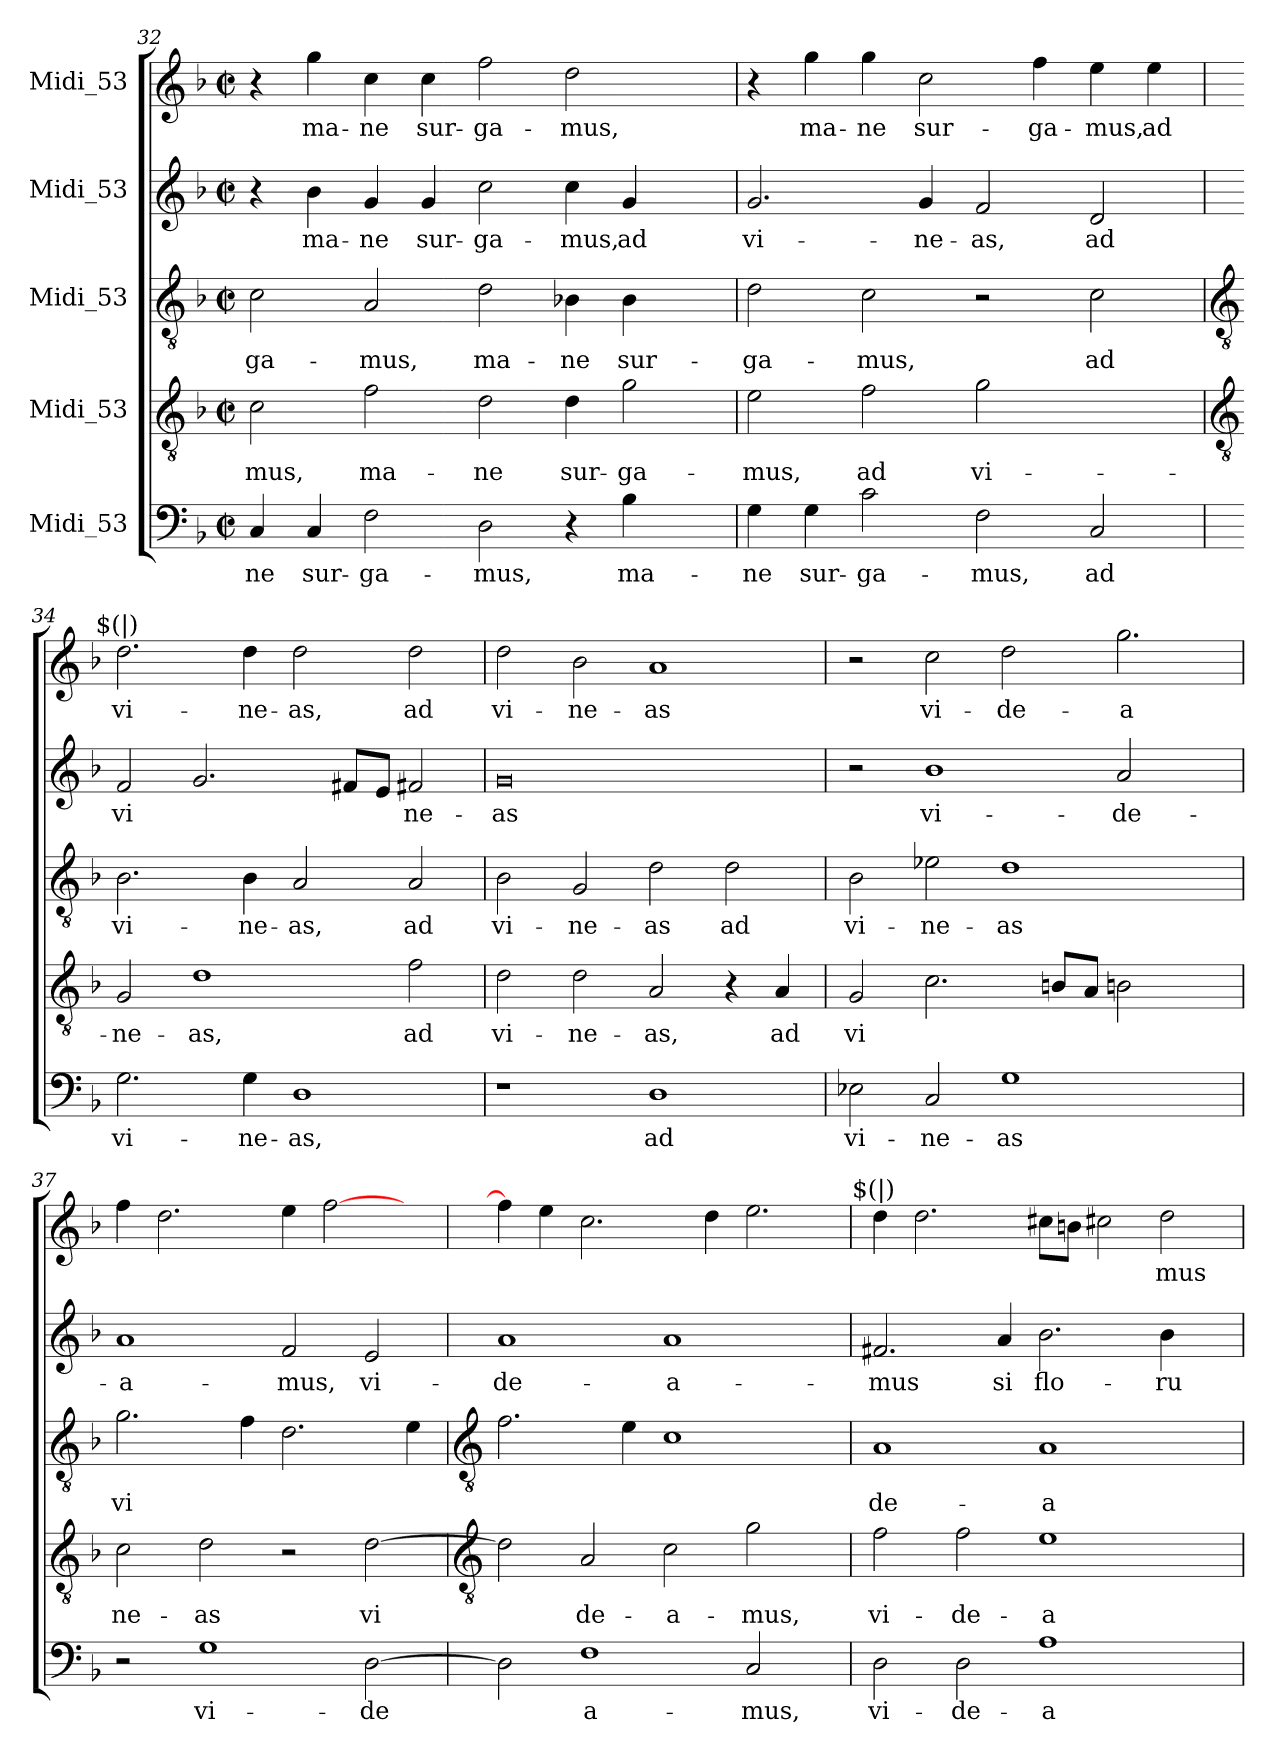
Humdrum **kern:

**kern	**text	**kern	**text	**kern	**text	**kern	**text	**kern	**text
*part5	*part5	*part4	*part4	*part3	*part3	*part2	*part2	*part1	*part1
*staff5	*staff5	*staff4	*staff4	*staff3	*staff3	*staff2	*staff2	*staff1	*staff1
*I"Midi_53	*	*I"Midi_53	*	*I"Midi_53	*	*I"Midi_53	*	*I"Midi_53	*
*clefF4	*	*clefGv2	*	*clefGv2	*	*clefG2	*	*clefG2	*
*k[b-]	*	*k[b-]	*	*k[b-]	*	*k[b-]	*	*k[b-]	*
*F:	*	*F:	*	*F:	*	*F:	*	*F:	*
*M4/2	*	*M4/2	*	*M4/2	*	*M4/2	*	*M4/2	*
*met(c|)	*	*met(c|)	*	*met(c|)	*	*met(c|)	*	*met(c|)	*
=32	=32	=32	=32	=32	=32	=32	=32	=32	=32
!	!LO:LY:b	!	!LO:LY:b	!	!LO:LY:b	!	!	!	!
4C	-ne	2c	-mus,	2c	-ga-	4r	.	4r	.
!	!LO:LY:b	!	!	!	!	!	!LO:LY:b	!	!LO:LY:b
4C	sur-	.	.	.	.	4b-	ma-	4gg	ma-
!	!LO:LY:b	!	!LO:LY:b	!	!LO:LY:b	!	!LO:LY:b	!	!LO:LY:b
2F	-ga-	2f	ma-	2A	-mus,	4g	-ne	4cc	-ne
!	!	!	!	!	!	!	!LO:LY:b	!	!LO:LY:b
.	.	.	.	.	.	4g	sur-	4cc	sur-
!	!LO:LY:b	!	!LO:LY:b	!	!LO:LY:b	!	!LO:LY:b	!	!LO:LY:b
2D	-mus,	2d	-ne	2d	ma-	2cc	-ga-	2ff	-ga-
!	!	!	!LO:LY:b	!	!LO:LY:b	!	!LO:LY:b	!	!LO:LY:b
4r	.	4d	sur-	4B-X	-ne	4cc	-mus,	2dd	-mus,
!	!LO:LY:b	!	!LO:LY:b	!	!LO:LY:b	!	!LO:LY:b	!	!
4B-	ma-	2g	-ga-	4B-	sur-	4g	ad	.	.
4ryy	.	.	.	4ryy	.	4ryy	.	4ryy	.
!!LO:LB:g=z
=33	=33	=33	=33	=33	=33	=33	=33	=33	=33
!	!LO:LY:b	!	!LO:LY:b	!	!LO:LY:b	!	!LO:LY:b	!	!
4G	-ne	2e	-mus,	2d	-ga-	2.g	vi-	4r	.
!	!LO:LY:b	!	!	!	!	!	!	!	!LO:LY:b
4G	sur-	.	.	.	.	.	.	4gg	ma-
!	!LO:LY:b	!	!LO:LY:b	!	!LO:LY:b	!	!	!	!LO:LY:b
2c	-ga-	2f	ad	2c	-mus,	.	.	4gg	-ne
!	!	!	!	!	!	!	!LO:LY:b	!	!LO:LY:b
.	.	.	.	.	.	4g	-ne-	2cc	sur-
!	!LO:LY:b	!	!LO:LY:b	!	!	!	!LO:LY:b	!	!
2F	-mus,	2g	vi-	2r	.	2f	-as,	.	.
!	!	!	!	!	!	!	!	!	!LO:LY:b
.	.	.	.	.	.	.	.	4ff	-ga-
!	!LO:LY:b	!	!	!	!LO:LY:b	!	!LO:LY:b	!	!LO:LY:b
2C	ad	2ryy	.	2c	ad	2d	ad	4ee	-mus,
!	!	!	!	!	!	!	!	!	!LO:LY:b
.	.	.	.	.	.	.	.	4ee	ad
!!LO:LB:g=z
=34	=34	=34	=34	=34	=34	=34	=34	=34	=34
*	*	*clefGv2	*	*clefGv2	*	*	*	*	*
!	!	!	!	!	!	!	!	!LO:TX:a:cj:t=$(|)	!
!	!LO:LY:b	!	!LO:LY:b	!	!LO:LY:b	!	!LO:LY:b	!	!LO:LY:b
2.G	vi-	2G	-ne-	2.B-	vi-	2f	vi	2.dd	vi-
!	!	!	!LO:LY:b	!	!	!	!LO:LY:b	!	!
.	.	1d	-as,	.	.	2.g	-	.	.
!	!LO:LY:b	!	!	!	!LO:LY:b	!	!	!	!LO:LY:b
4G	-ne-	.	.	4B-	-ne-	.	.	4dd	-ne-
!	!LO:LY:b	!	!	!	!LO:LY:b	!	!	!	!LO:LY:b
1D	-as,	.	.	2A	-as,	.	.	2dd	-as,
.	.	.	.	.	.	8f#L	.	.	.
.	.	.	.	.	.	8eJ	.	.	.
!	!	!	!LO:LY:b	!	!LO:LY:b	!	!LO:LY:b	!	!LO:LY:b
.	.	2f	ad	2A	ad	2f#X	ne-	2dd	ad
=35	=35	=35	=35	=35	=35	=35	=35	=35	=35
!	!	!	!LO:LY:b	!	!LO:LY:b	!	!LO:LY:b	!	!LO:LY:b
1r	.	2d	vi-	2B-	vi-	0g	-as	2dd	vi-
!	!	!	!LO:LY:b	!	!LO:LY:b	!	!	!	!LO:LY:b
.	.	2d	-ne-	2G	-ne-	.	.	2b-	-ne-
!	!LO:LY:b	!	!LO:LY:b	!	!LO:LY:b	!	!	!	!LO:LY:b
1D	ad	2A	-as,	2d	-as	.	.	1a	-as
!	!	!	!	!	!LO:LY:b	!	!	!	!
.	.	4r	.	2d	ad	.	.	.	.
!	!	!	!LO:LY:b	!	!	!	!	!	!
.	.	4A	ad	.	.	.	.	.	.
=36	=36	=36	=36	=36	=36	=36	=36	=36	=36
!	!LO:LY:b	!	!LO:LY:b	!	!LO:LY:b	!	!	!	!
2E-X	vi-	2G	vi	2B-	vi-	2r	.	2r	.
!	!LO:LY:b	!	!LO:LY:b	!	!LO:LY:b	!	!LO:LY:b	!	!LO:LY:b
2C	-ne-	2.c	-	2e-X	-ne-	1b-	vi-	2cc	vi-
!	!LO:LY:b	!	!	!	!LO:LY:b	!	!	!	!LO:LY:b
1G	-as	.	.	1d	-as	.	.	2dd	-de-
.	.	8BL	.	.	.	.	.	.	.
.	.	8AJ	.	.	.	.	.	.	.
!	!	!	!	!	!	!	!LO:LY:b	!	!LO:LY:b
.	.	2Bn	.	.	.	2a	-de-	2.gg	-a-
4ryy	.	4ryy	.	4ryy	.	4ryy	.	.	.
!!LO:LB:g=z
=37	=37	=37	=37	=37	=37	=37	=37	=37	=37
!	!	!	!LO:LY:b	!	!LO:LY:b	!	!LO:LY:b	!	!
2r	.	2c	ne-	2.g	vi-	1a	-a-	4ff	.
.	.	.	.	.	.	.	.	2.dd	.
!	!LO:LY:b	!	!LO:LY:b	!	!	!	!	!	!
1G	vi-	2d	-as	.	.	.	.	.	.
.	.	.	.	4f	.	.	.	.	.
!	!	!	!	!	!	!	!LO:LY:b	!	!LO:LY:b
.	.	2r	.	2.d	.	2f	-mus,	4ee	--
.	.	.	.	.	.	.	.	[2ff	.
!	!LO:LY:b	!	!LO:LY:b	!	!	!	!LO:LY:b	!	!
[2D	-de-	[2d	vi-	.	.	2e	vi-	.	.
.	.	.	.	4e	.	.	.	4ryy	.
!!LO:LB:g=z
=38	=38	=38	=38	=38	=38	=38	=38	=38	=38
*	*	*clefGv2	*	*clefGv2	*	*	*	*	*
!	!LO:LY:b	!	!LO:LY:b	!	!LO:LY:b	!	!LO:LY:b	!	!LO:LY:b
2D]	--	2d]	--	2.f	--	1a	-de-	4ff]	-
.	.	.	.	.	.	.	.	4ee	.
!	!LO:LY:b	!	!LO:LY:b	!	!	!	!	!	!
1F	a-	2A	de-	.	.	.	.	2.cc	.
.	.	.	.	4e	.	.	.	.	.
!	!	!	!LO:LY:b	!	!	!	!LO:LY:b	!	!
.	.	2c	-a-	1c	.	1a	-a-	.	.
.	.	.	.	.	.	.	.	4dd	.
!	!LO:LY:b	!	!LO:LY:b	!	!	!	!	!	!
2C	-mus,	2g	-mus,	.	.	.	.	2.ee	.
4ryy	.	4ryy	.	4ryy	.	4ryy	.	.	.
=39	=39	=39	=39	=39	=39	=39	=39	=39	=39
!	!	!	!	!	!	!	!	!LO:TX:a:cj:t=$(|)	!
!	!LO:LY:b	!	!LO:LY:b	!	!LO:LY:b	!	!LO:LY:b	!	!
2D	vi-	2f	vi-	1A	de-	2.f#X	-mus	4dd	.
.	.	.	.	.	.	.	.	2.dd	.
!	!LO:LY:b	!	!LO:LY:b	!	!	!	!	!	!
2D	-de-	2f	-de-	.	.	.	.	.	.
!	!	!	!	!	!	!	!LO:LY:b	!	!
.	.	.	.	.	.	4a	si	.	.
!	!LO:LY:b	!	!LO:LY:b	!	!LO:LY:b	!	!LO:LY:b	!	!
1A	-a-	1e	-a-	1A	-a-	2.b-	flo-	8cc#L	.
.	.	.	.	.	.	.	.	8bJ	.
.	.	.	.	.	.	.	.	2cc#X	.
!	!	!	!	!	!	!	!LO:LY:b	!	!LO:LY:b
.	.	.	.	.	.	4b-	-ru-	2dd	mus
4ryy	.	4ryy	.	4ryy	.	4ryy	.	.	.
=	=	=	=	=	=	=	=	=	=
*-	*-	*-	*-	*-	*-	*-	*-	*-	*-
